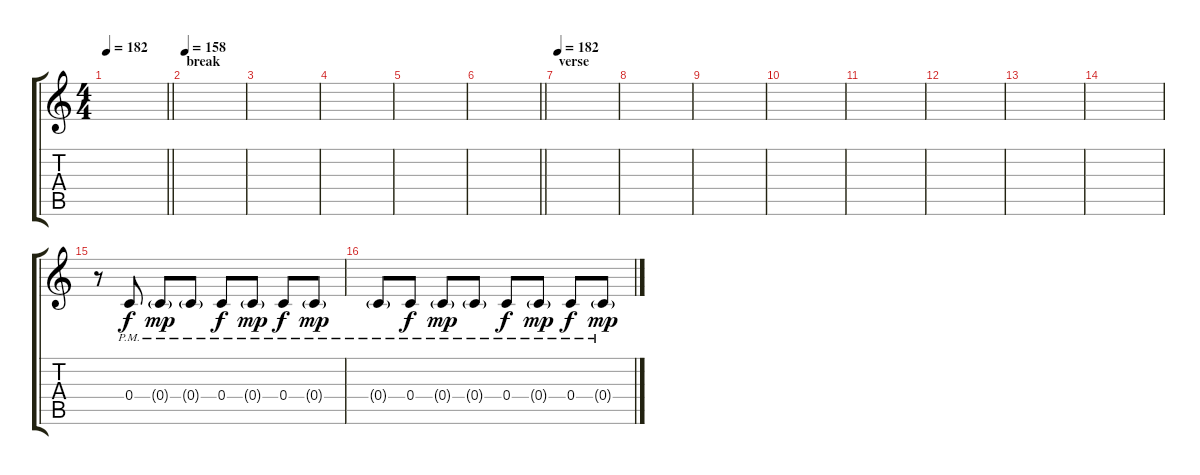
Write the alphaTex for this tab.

\track "" {instrument distortionguitar}
\staff {score tabs}
\tuning (D4 A3 F3 C3 G2 C2) {hide}
\ts (4 4)
\tempo 182
\clef g2
\barLineRight lightlight
\ks c
|
\section ("" "break")
\tempo 158
|
|
|
|
\barLineRight lightlight
|
\section ("" "verse")
\tempo 182
|
|
|
|
|
|
|
|
r.8 0.4{pm}.8 0.4{g pm}.8{dy mp} 0.4{g pm}.8 0.4{pm}.8{dy f} 0.4{g pm}.8{dy mp} 0.4{pm}.8{dy f} 0.4{g pm}.8{dy mp} |
0.4{g pm}.8 0.4{pm}.8{dy f} 0.4{g pm}.8{dy mp} 0.4{g pm}.8 0.4{pm}.8{dy f} 0.4{g pm}.8{dy mp} 0.4{pm}.8{dy f} 0.4{g pm}.8{dy mp}
